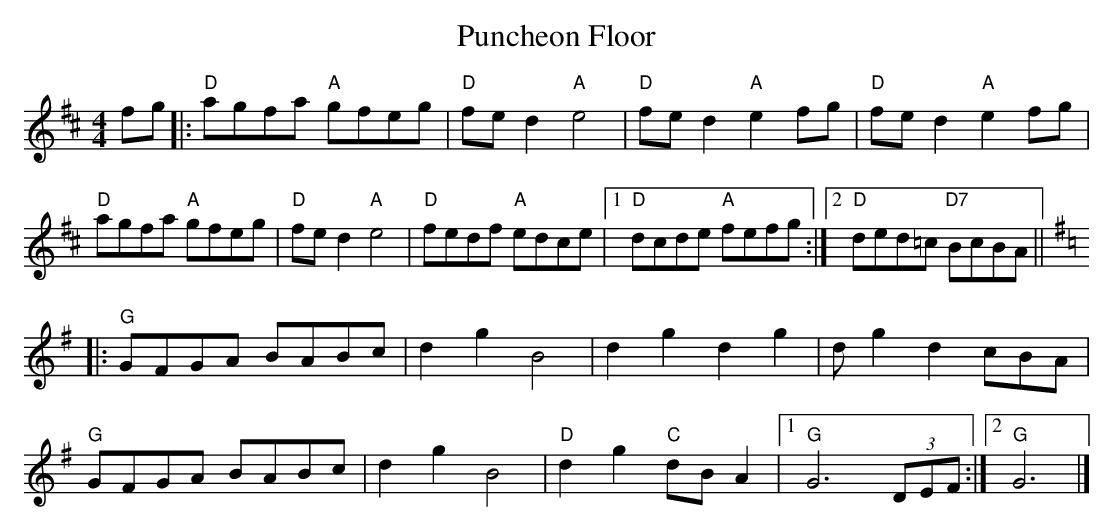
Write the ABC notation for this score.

X:1
T: Puncheon Floor
M: 4/4
L: 1/8
K: D
fg|: "D"agfa "A"gfeg | "D"fed2 "A"e4| "D"fed2 "A"e2fg | "D"fed2 "A"e2fg |
"D"agfa "A"gfeg | "D"fed2 "A"e4|"D"fedf "A"edce |1"D"dcde "A"fefg :|2"D"ded=c "D7"BcBA||
K:G
|:"G"GFGA BABc |d2g2B4|d2g2d2g2 | dg2d2 cBA |
"G"GFGA BABc |d2g2B4|"D"d2g2"C"dBA2 |1"G"G6(3DEF :|2"G"G6|]
